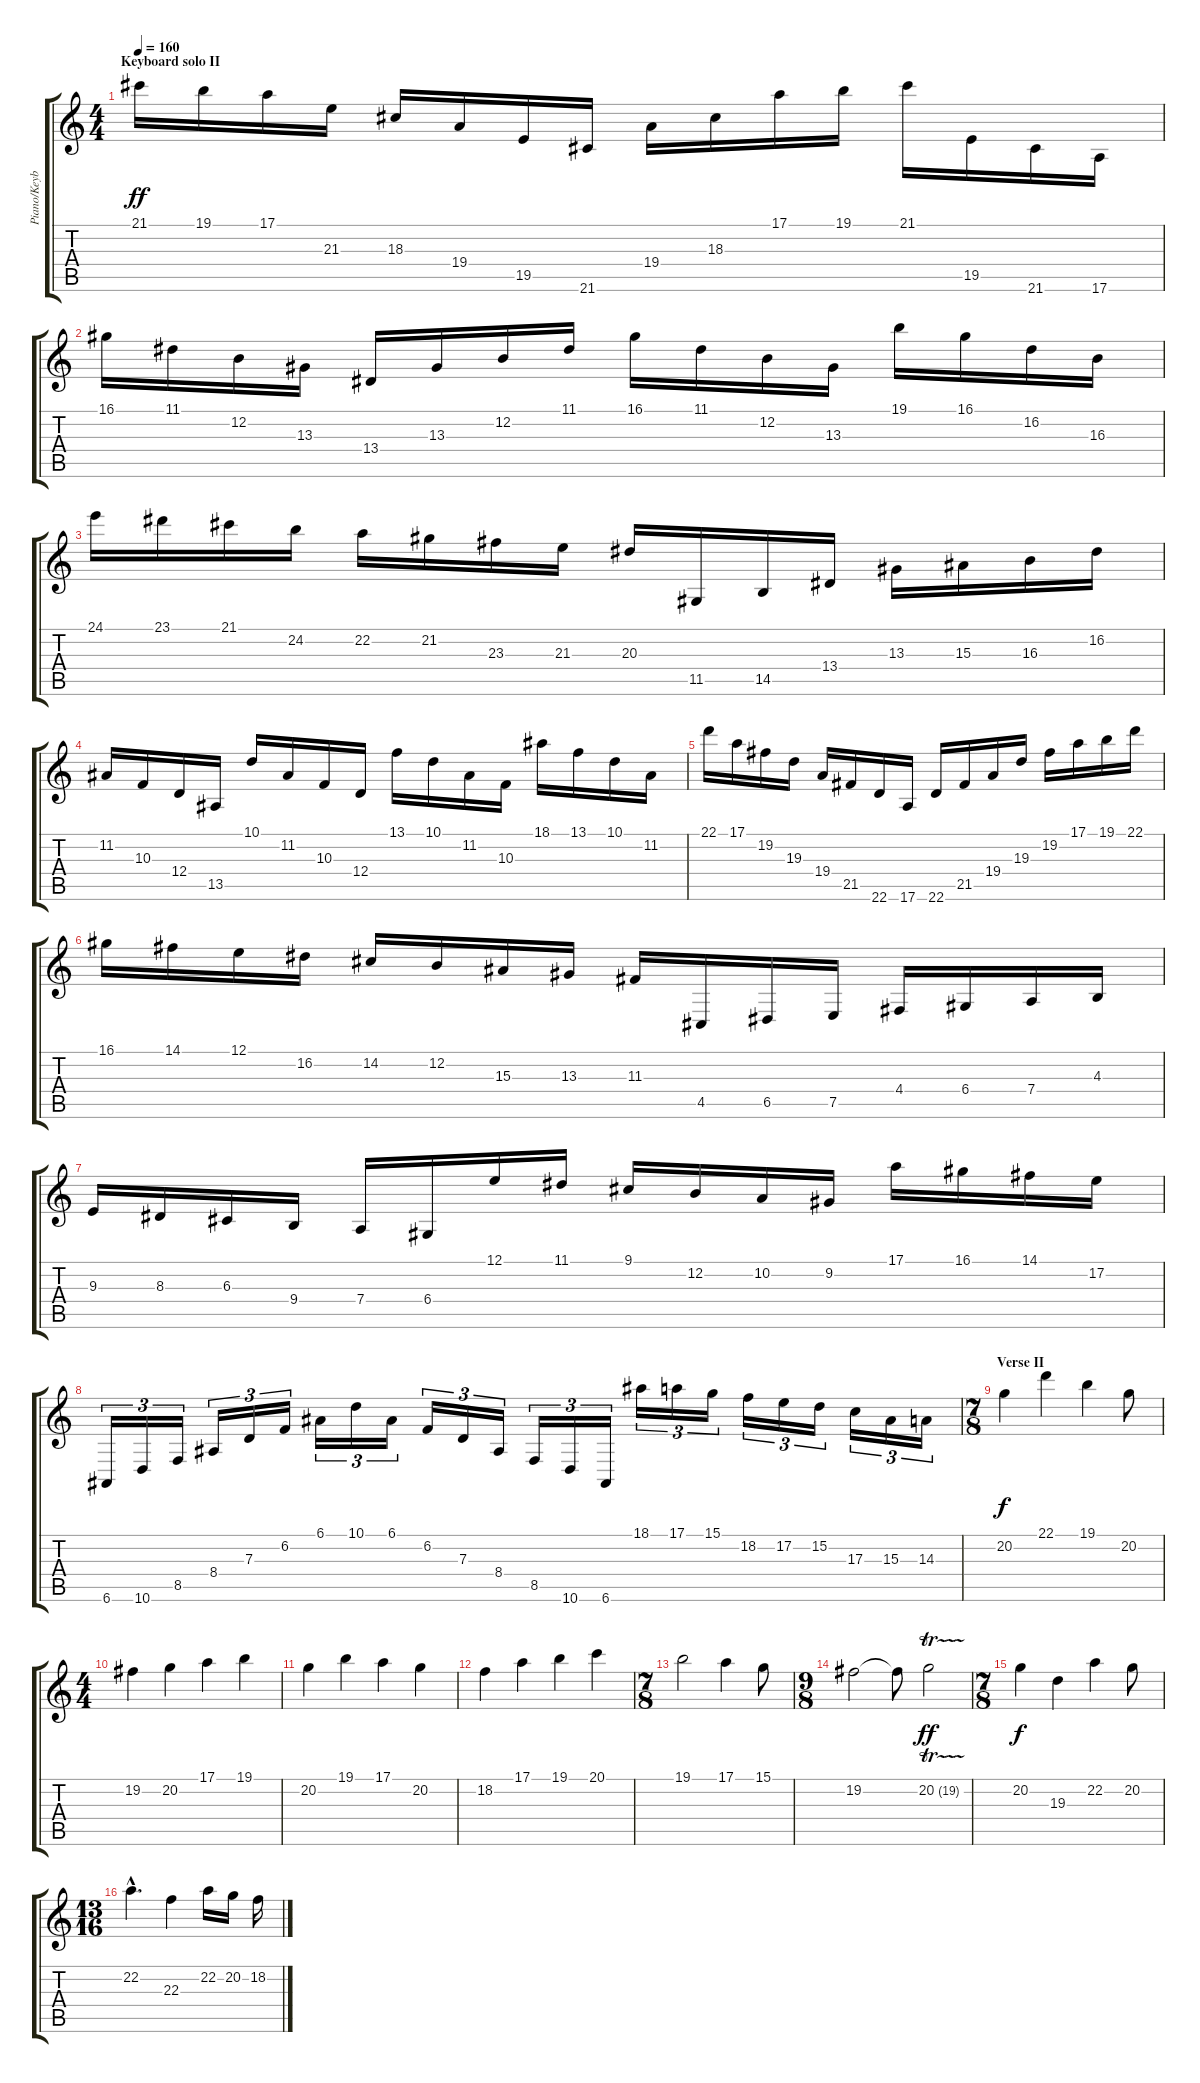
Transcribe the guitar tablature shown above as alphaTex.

\track ("Piano/Keyboards (Solos)" "Piano/Keyb") {instrument brightacousticpiano}
\staff {score tabs}
\tuning (E4 B3 G3 D3 A2 E2) {hide}
\ts (4 4)
\section ("" "Keyboard solo II")
\tempo 160
\clef g2
\ks c
21.1.16{dy ff} 19.1.16 17.1.16 21.3.16 18.3.16 19.4.16 19.5.16 21.6.16 19.4.16 18.3.16 17.1.16 19.1.16 21.1.16 19.5.16 21.6.16 17.6.16 |
16.1.16 11.1.16 12.2.16 13.3.16 13.4.16 13.3.16 12.2.16 11.1.16 16.1.16 11.1.16 12.2.16 13.3.16 19.1.16 16.1.16 16.2.16 16.3.16 |
24.1.16 23.1.16 21.1.16 24.2.16 22.2.16 21.2.16 23.3.16 21.3.16 20.3.16 11.5.16 14.5.16 13.4.16 13.3.16 15.3.16 16.3.16 16.2.16 |
11.2.16 10.3.16 12.4.16 13.5.16 10.1.16 11.2.16 10.3.16 12.4.16 13.1.16 10.1.16 11.2.16 10.3.16 18.1.16 13.1.16 10.1.16 11.2.16 |
22.1.16 17.1.16 19.2.16 19.3.16 19.4.16 21.5.16 22.6.16 17.6.16 22.6.16 21.5.16 19.4.16 19.3.16 19.2.16 17.1.16 19.1.16 22.1.16 |
16.1.16 14.1.16 12.1.16 16.2.16 14.2.16 12.2.16 15.3.16 13.3.16 11.3.16 4.5.16 6.5.16 7.5.16 4.4.16 6.4.16 7.4.16 4.3.16 |
9.3.16 8.3.16 6.3.16 9.4.16 7.4.16 6.4.16 12.1.16 11.1.16 9.1.16 12.2.16 10.2.16 9.2.16 17.1.16 16.1.16 14.1.16 17.2.16 |
6.6.16{tu (3 2)} 10.6.16{tu (3 2)} 8.5.16{tu (3 2)} 8.4.16{tu (3 2)} 7.3.16{tu (3 2)} 6.2.16{tu (3 2)} 6.1.16{tu (3 2)} 10.1.16{tu (3 2)} 6.1.16{tu (3 2)} 6.2.16{tu (3 2)} 7.3.16{tu (3 2)} 8.4.16{tu (3 2)} 8.5.16{tu (3 2)} 10.6.16{tu (3 2)} 6.6.16{tu (3 2)} 18.1.16{tu (3 2)} 17.1.16{tu (3 2)} 15.1.16{tu (3 2)} 18.2.16{tu (3 2)} 17.2.16{tu (3 2)} 15.2.16{tu (3 2)} 17.3.16{tu (3 2)} 15.3.16{tu (3 2)} 14.3.16{tu (3 2)} |
\ts (7 8)
\section ("" "Verse II")
20.2.4{dy f volume 10 instrument fx4atmosphere} 22.1.4 19.1.4 20.2.8 |
\ts (4 4)
19.2.4 20.2.4 17.1.4 19.1.4 |
20.2.4 19.1.4 17.1.4 20.2.4 |
18.2.4 17.1.4 19.1.4 20.1.4 |
\ts (7 8)
19.1.2 17.1.4 15.1.8 |
\ts (9 8)
19.2.2 19.2{t}.8 20.2{tr (19 16)}.2{dy ff} |
\ts (7 8)
20.2.4{dy f} 19.3.4 22.2.4 20.2.8 |
\ts (13 16)
22.2{hac}.4{d} 22.3.4 22.2.16 20.2.16 18.2.16
